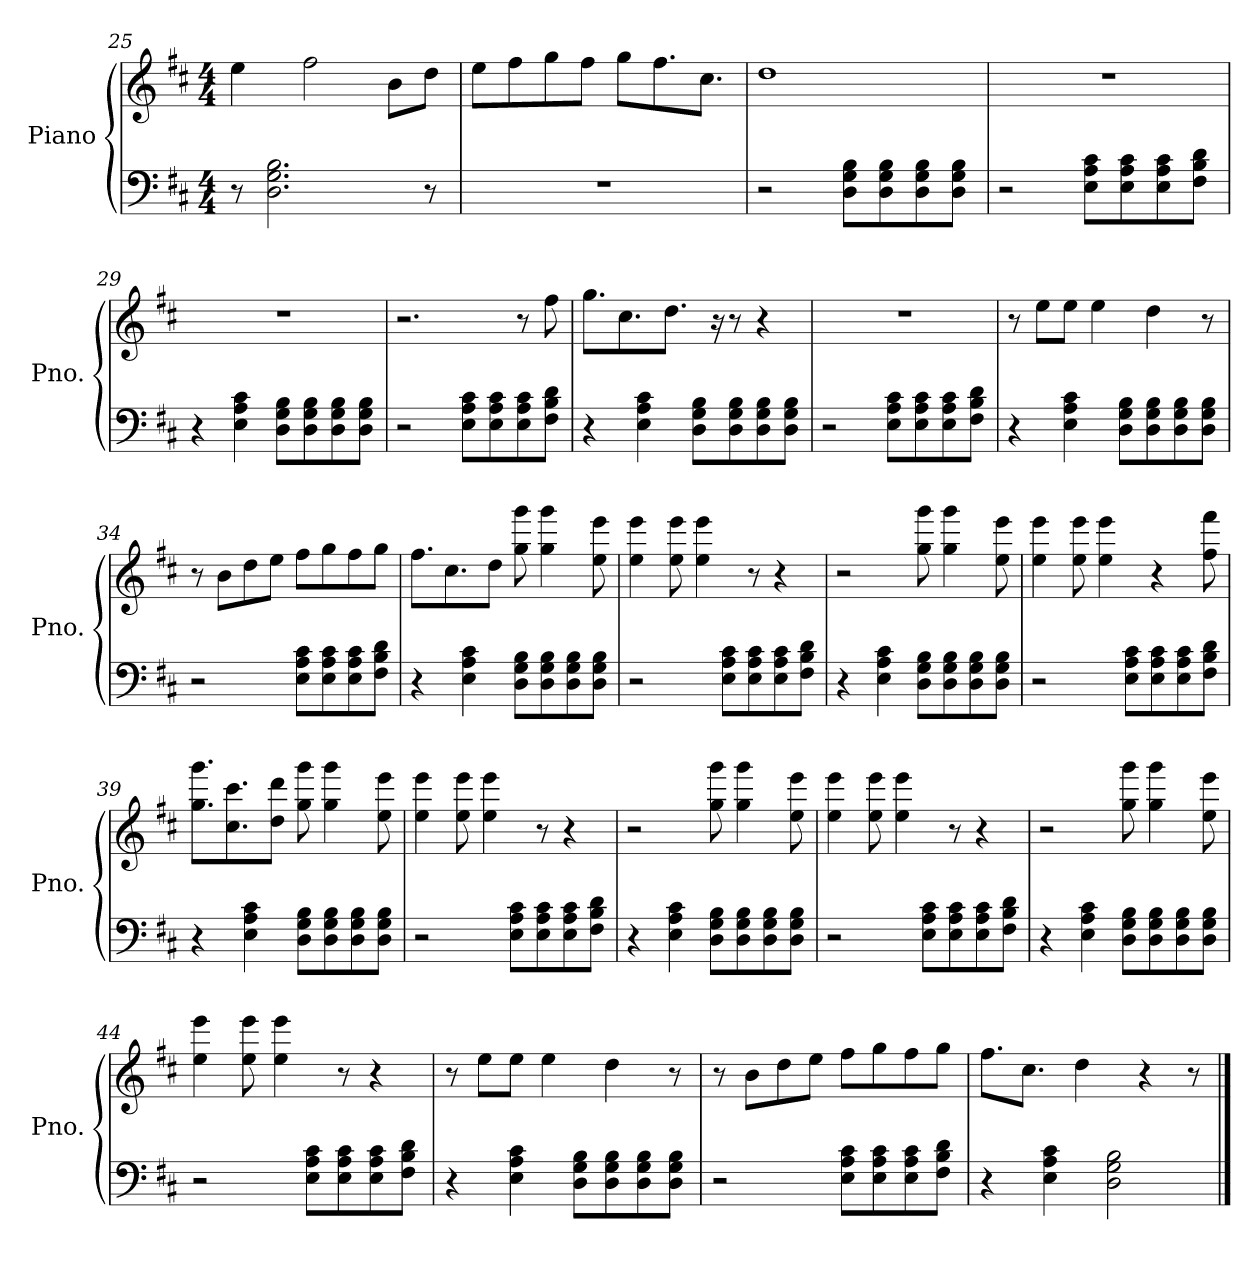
**kern	**kern
*part1	*part1
*staff2	*staff1
*I"Piano	*
*I'Pno.	*
*clefF4	*clefG2
*k[f#c#]	*k[f#c#]
*M4/4	*M4/4
=25	=25
8r	4ee\
2.D\ 2.G\ 2.B\	.
.	2ff#\
.	8b\L
8r	8dd\J
=26	=26
1r	8ee\L
.	8ff#\
.	8gg\
.	8ff#\J
.	8gg\L
.	8.ff#\
.	8.cc#\J
=27	=27
2r	1dd
8D\ 8G\ 8B\L	.
8D\ 8G\ 8B\	.
8D\ 8G\ 8B\	.
8D\ 8G\ 8B\J	.
=28	=28
2r	1r
8E\ 8A\ 8c#\L	.
8E\ 8A\ 8c#\	.
8E\ 8A\ 8c#\	.
8F#\ 8B\ 8d\J	.
=29	=29
4r	1r
4E\ 4A\ 4c#\	.
8D\ 8G\ 8B\L	.
8D\ 8G\ 8B\	.
8D\ 8G\ 8B\	.
8D\ 8G\ 8B\J	.
!!LO:PB:g=z
=30	=30
2r	2.r
8E\ 8A\ 8c#\L	.
8E\ 8A\ 8c#\	.
8E\ 8A\ 8c#\	8r
8F#\ 8B\ 8d\J	8ff#\
=31	=31
4r	8.gg\L
.	8.cc#\
4E\ 4A\ 4c#\	.
.	8.dd\J
8D\ 8G\ 8B\L	.
.	16r
8D\ 8G\ 8B\	8r
8D\ 8G\ 8B\	4r
8D\ 8G\ 8B\J	.
=32	=32
2r	1r
8E\ 8A\ 8c#\L	.
8E\ 8A\ 8c#\	.
8E\ 8A\ 8c#\	.
8F#\ 8B\ 8d\J	.
=33	=33
4r	8r
.	8ee\L
4E\ 4A\ 4c#\	8ee\J
.	4ee\
8D\ 8G\ 8B\L	.
8D\ 8G\ 8B\	4dd\
8D\ 8G\ 8B\	.
8D\ 8G\ 8B\J	8r
=34	=34
2r	8r
.	8b\L
.	8dd\
.	8ee\J
8E\ 8A\ 8c#\L	8ff#\L
8E\ 8A\ 8c#\	8gg\
8E\ 8A\ 8c#\	8ff#\
8F#\ 8B\ 8d\J	8gg\J
!!LO:LB:g=z
=35	=35
4r	8.ff#\L
.	8.cc#\
4E\ 4A\ 4c#\	.
.	8dd\J
8D\ 8G\ 8B\L	8gg\ 8ggg\
8D\ 8G\ 8B\	4gg\ 4ggg\
8D\ 8G\ 8B\	.
8D\ 8G\ 8B\J	8ee\ 8eee\
=36	=36
2r	4ee\ 4eee\
.	8ee\ 8eee\
.	4ee\ 4eee\
8E\ 8A\ 8c#\L	.
8E\ 8A\ 8c#\	8r
8E\ 8A\ 8c#\	4r
8F#\ 8B\ 8d\J	.
=37	=37
4r	2r
4E\ 4A\ 4c#\	.
8D\ 8G\ 8B\L	8gg\ 8ggg\
8D\ 8G\ 8B\	4gg\ 4ggg\
8D\ 8G\ 8B\	.
8D\ 8G\ 8B\J	8ee\ 8eee\
=38	=38
2r	4ee\ 4eee\
.	8ee\ 8eee\
.	4ee\ 4eee\
8E\ 8A\ 8c#\L	.
8E\ 8A\ 8c#\	4r
8E\ 8A\ 8c#\	.
8F#\ 8B\ 8d\J	8ff#\ 8fff#\
=39	=39
4r	8.gg\ 8.ggg\L
.	8.cc#\ 8.ccc#\
4E\ 4A\ 4c#\	.
.	8dd\ 8ddd\J
8D\ 8G\ 8B\L	8gg\ 8ggg\
8D\ 8G\ 8B\	4gg\ 4ggg\
8D\ 8G\ 8B\	.
8D\ 8G\ 8B\J	8ee\ 8eee\
!!LO:LB:g=z
=40	=40
2r	4ee\ 4eee\
.	8ee\ 8eee\
.	4ee\ 4eee\
8E\ 8A\ 8c#\L	.
8E\ 8A\ 8c#\	8r
8E\ 8A\ 8c#\	4r
8F#\ 8B\ 8d\J	.
=41	=41
4r	2r
4E\ 4A\ 4c#\	.
8D\ 8G\ 8B\L	8gg\ 8ggg\
8D\ 8G\ 8B\	4gg\ 4ggg\
8D\ 8G\ 8B\	.
8D\ 8G\ 8B\J	8ee\ 8eee\
=42	=42
2r	4ee\ 4eee\
.	8ee\ 8eee\
.	4ee\ 4eee\
8E\ 8A\ 8c#\L	.
8E\ 8A\ 8c#\	8r
8E\ 8A\ 8c#\	4r
8F#\ 8B\ 8d\J	.
=43	=43
4r	2r
4E\ 4A\ 4c#\	.
8D\ 8G\ 8B\L	8gg\ 8ggg\
8D\ 8G\ 8B\	4gg\ 4ggg\
8D\ 8G\ 8B\	.
8D\ 8G\ 8B\J	8ee\ 8eee\
=44	=44
2r	4ee\ 4eee\
.	8ee\ 8eee\
.	4ee\ 4eee\
8E\ 8A\ 8c#\L	.
8E\ 8A\ 8c#\	8r
8E\ 8A\ 8c#\	4r
8F#\ 8B\ 8d\J	.
!!LO:LB:g=z
=45	=45
4r	8r
.	8ee\L
4E\ 4A\ 4c#\	8ee\J
.	4ee\
8D\ 8G\ 8B\L	.
8D\ 8G\ 8B\	4dd\
8D\ 8G\ 8B\	.
8D\ 8G\ 8B\J	8r
=46	=46
2r	8r
.	8b\L
.	8dd\
.	8ee\J
8E\ 8A\ 8c#\L	8ff#\L
8E\ 8A\ 8c#\	8gg\
8E\ 8A\ 8c#\	8ff#\
8F#\ 8B\ 8d\J	8gg\J
=47	=47
4r	8.ff#\L
.	8.cc#\J
4E\ 4A\ 4c#\	.
.	4dd\
2D\ 2G\ 2B\	.
.	4r
.	8r
==	==
*-	*-
